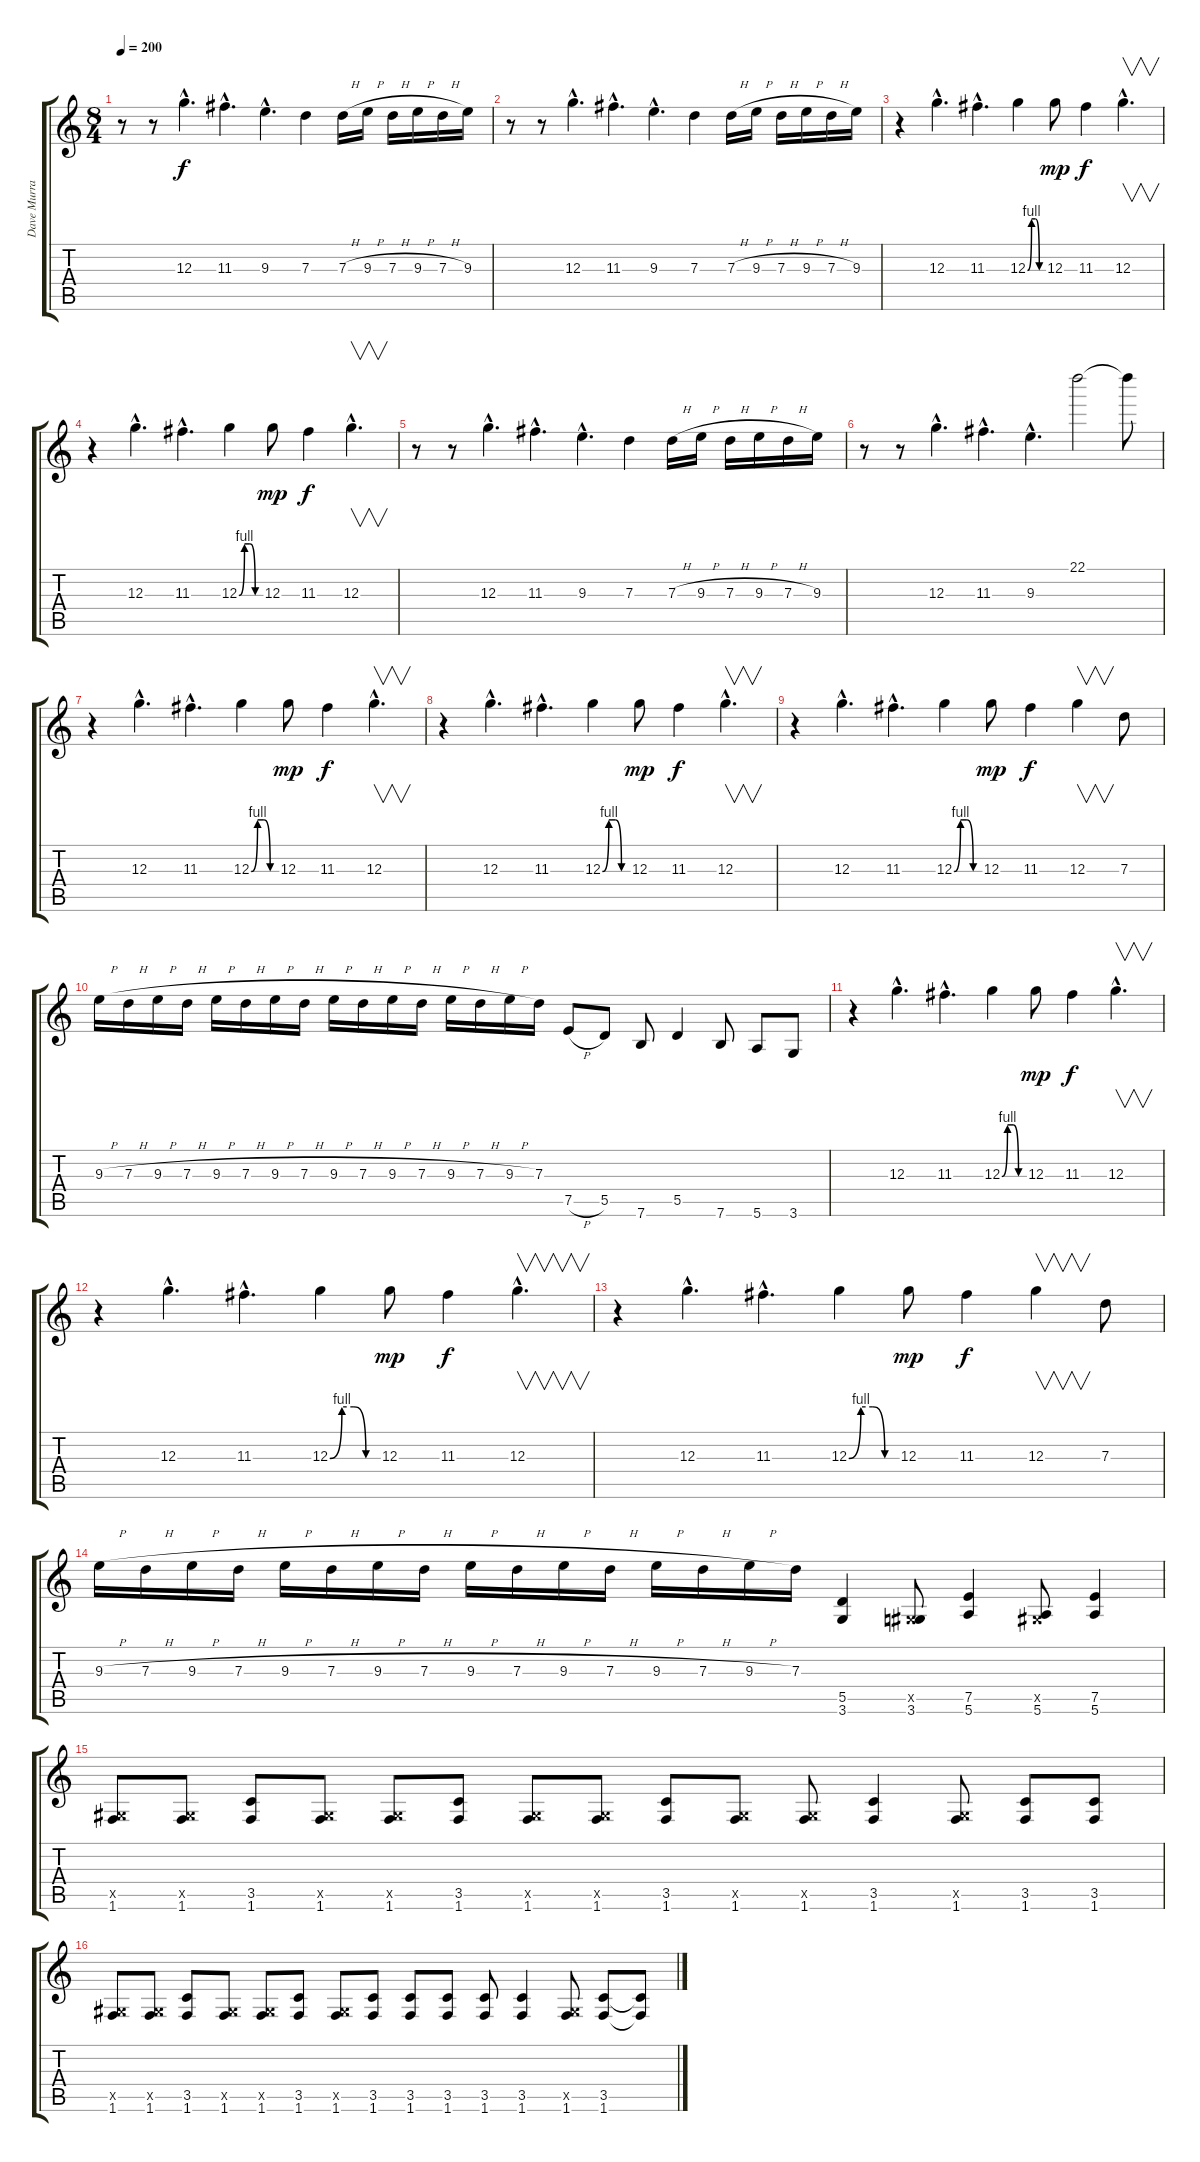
\track ("Dave Murray" "Dave Murra") {instrument distortionguitar}
\staff {score tabs}
\tuning (E4 B3 G3 D3 A2 E2) {hide}
\ts (8 4)
\tempo 200
\clef g2
\ks c
r.8{dy f} r.8 12.3{hac}.4{d} 11.3{hac}.4{d} 9.3{hac}.4{d} 7.3.4 7.3{h}.16 9.3{h}.16 7.3{h}.16 9.3{h}.16 7.3{h}.16 9.3.16 |
r.8 r.8 12.3{hac}.4{d} 11.3{hac}.4{d} 9.3{hac}.4{d} 7.3.4 7.3{h}.16 9.3{h}.16 7.3{h}.16 9.3{h}.16 7.3{h}.16 9.3.16 |
r.4 12.3{hac}.4{d} 11.3{hac}.4{d} 12.3{be (custom 0 0 15 4 30 4 45 0 60 0)}.4 12.3.8{dy mp} 11.3.4{dy f} 12.3{hac}.4{v d} |
r.4 12.3{hac}.4{d} 11.3{hac}.4{d} 12.3{be (custom 0 0 15 4 30 4 45 0 60 0)}.4 12.3.8{dy mp} 11.3.4{dy f} 12.3{hac}.4{v d} |
r.8 r.8 12.3{hac}.4{d} 11.3{hac}.4{d} 9.3{hac}.4{d} 7.3.4 7.3{h}.16 9.3{h}.16 7.3{h}.16 9.3{h}.16 7.3{h}.16 9.3.16 |
r.8 r.8 12.3{hac}.4{d} 11.3{hac}.4{d} 9.3{hac}.4{d} 22.1.2 22.1{t}.8 |
r.4 12.3{hac}.4{d} 11.3{hac}.4{d} 12.3{be (custom 0 0 15 4 30 4 45 0 60 0)}.4 12.3.8{dy mp} 11.3.4{dy f} 12.3{hac}.4{v d} |
r.4 12.3{hac}.4{d} 11.3{hac}.4{d} 12.3{be (custom 0 0 15 4 30 4 45 0 60 0)}.4 12.3.8{dy mp} 11.3.4{dy f} 12.3{hac}.4{v d} |
r.4 12.3{hac}.4{d} 11.3{hac}.4{d} 12.3{be (custom 0 0 15 4 30 4 45 0 60 0)}.4 12.3.8{dy mp} 11.3.4{dy f} 12.3.4{v} 7.3.8 |
9.3{h}.16 7.3{h}.16 9.3{h}.16 7.3{h}.16 9.3{h}.16 7.3{h}.16 9.3{h}.16 7.3{h}.16 9.3{h}.16 7.3{h}.16 9.3{h}.16 7.3{h}.16 9.3{h}.16 7.3{h}.16 9.3{h}.16 7.3.16 7.5{h}.8 5.5.8 7.6.8 5.5.4 7.6.8 5.6.8 3.6.8 |
r.4 12.3{hac}.4{d} 11.3{hac}.4{d} 12.3{be (custom 0 0 15 4 30 4 45 0 60 0)}.4 12.3.8{dy mp} 11.3.4{dy f} 12.3{hac}.4{v d} |
r.4 12.3{hac}.4{d} 11.3{hac}.4{d} 12.3{be (custom 0 0 15 4 30 4 45 0 60 0)}.4 12.3.8{dy mp} 11.3.4{dy f} 12.3{hac}.4{v d} |
r.4 12.3{hac}.4{d} 11.3{hac}.4{d} 12.3{be (custom 0 0 15 4 30 4 45 0 60 0)}.4 12.3.8{dy mp} 11.3.4{dy f} 12.3.4{v} 7.3.8 |
9.3{h}.16 7.3{h}.16 9.3{h}.16 7.3{h}.16 9.3{h}.16 7.3{h}.16 9.3{h}.16 7.3{h}.16 9.3{h}.16 7.3{h}.16 9.3{h}.16 7.3{h}.16 9.3{h}.16 7.3{h}.16 9.3{h}.16 7.3.16 (5.5 3.6).4 (-1.5{x} 3.6).8 (7.5 5.6).4 (-1.5{x} 5.6).8 (7.5 5.6).4 |
(-1.5{x} 1.6).8 (-1.5{x} 1.6).8 (3.5 1.6).8 (-1.5{x} 1.6).8 (-1.5{x} 1.6).8 (3.5 1.6).8 (-1.5{x} 1.6).8 (-1.5{x} 1.6).8 (3.5 1.6).8 (-1.5{x} 1.6).8 (-1.5{x} 1.6).8 (3.5 1.6).4 (-1.5{x} 1.6).8 (3.5 1.6).8 (3.5 1.6).8 |
(-1.5{x} 1.6).8 (-1.5{x} 1.6).8 (3.5 1.6).8 (-1.5{x} 1.6).8 (-1.5{x} 1.6).8 (3.5 1.6).8 (-1.5{x} 1.6).8 (3.5 1.6).8 (3.5 1.6).8 (3.5 1.6).8 (3.5 1.6).8 (3.5 1.6).4 (-1.5{x} 1.6).8 (3.5 1.6).8 (3.5{t} 1.6{t}).8
